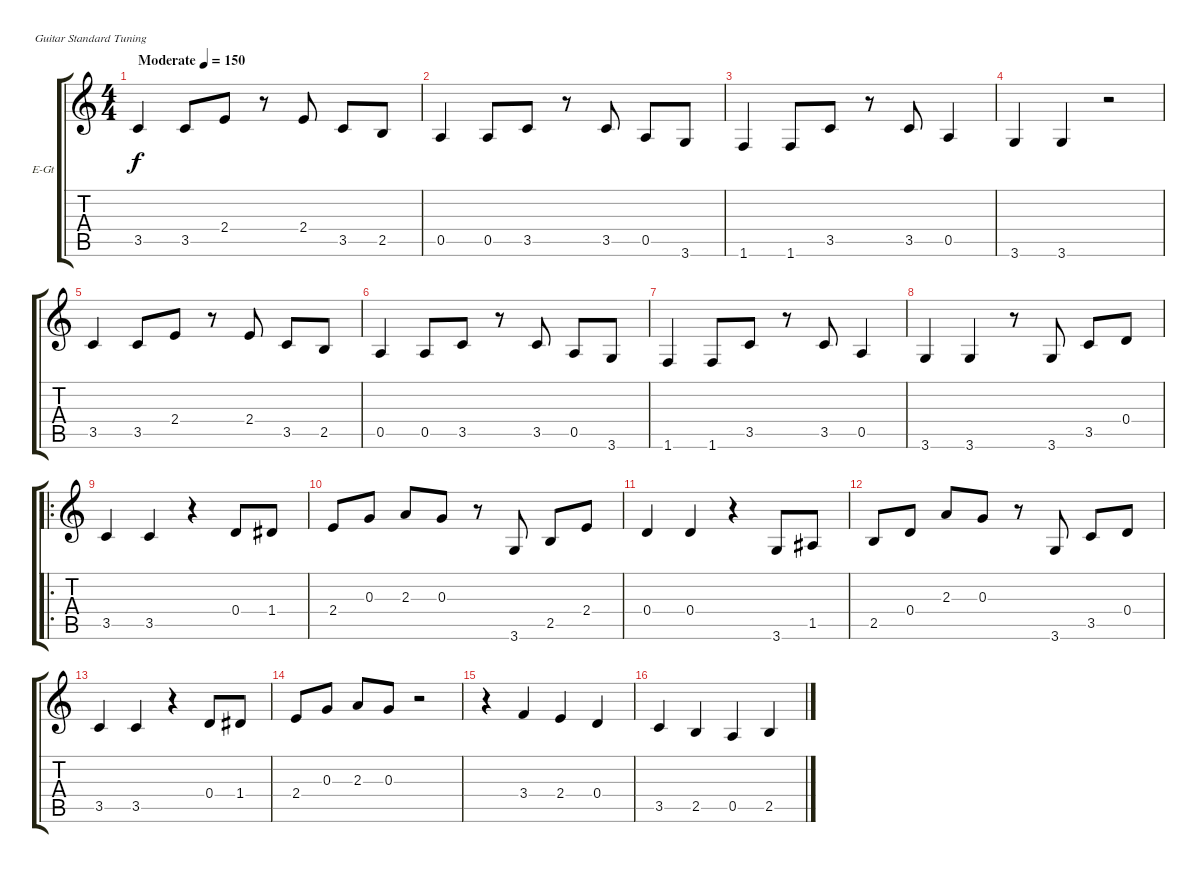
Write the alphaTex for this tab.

\bracketExtendMode groupsimilarinstruments
\firstSystemTrackNameOrientation horizontal
\otherSystemsTrackNameOrientation horizontal
\track ("Lead Guitar" "E-Gt") {instrument electricguitarmuted}
\staff {score tabs}
\tuning (E4 B3 G3 D3 A2 E2)
\ts (4 4)
\beaming (8 2 2 2 2)
\tempo (150 "Moderate")
\clef g2
\ks c
3.5.4{dy f instrument electricguitarmuted} 3.5.8 2.4.8 r.8 2.4.8 3.5.8 2.5.8 |
0.5.4 0.5.8 3.5.8 r.8 3.5.8 0.5.8 3.6.8 |
1.6.4 1.6.8 3.5.8 r.8 3.5.8 0.5.4 |
3.6.4 3.6.4 r.2 |
3.5.4 3.5.8 2.4.8 r.8 2.4.8 3.5.8 2.5.8 |
0.5.4 0.5.8 3.5.8 r.8 3.5.8 0.5.8 3.6.8 |
1.6.4 1.6.8 3.5.8 r.8 3.5.8 0.5.4 |
3.6.4 3.6.4 r.8 3.6.8 3.5.8 0.4.8 |
\ro
3.5.4 3.5.4 r.4 0.4.8 1.4.8 |
2.4.8 0.3.8 2.3.8 0.3.8 r.8 3.6.8 2.5.8 2.4.8 |
0.4.4 0.4.4 r.4 3.6.8 1.5.8 |
2.5.8 0.4.8 2.3.8 0.3.8 r.8 3.6.8 3.5.8 0.4.8 |
3.5.4 3.5.4 r.4 0.4.8 1.4.8 |
2.4.8 0.3.8 2.3.8 0.3.8 r.2 |
r.4 3.4.4 2.4.4 0.4.4 |
3.5.4 2.5.4 0.5.4 2.5.4
